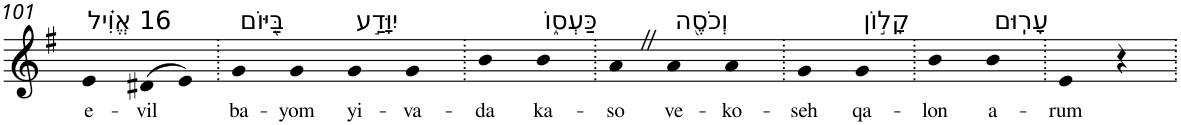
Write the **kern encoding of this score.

**kern	**text
*part1	*part1
*staff1	*staff1
*I"Piano	*
*I'Pno	*
!!LO:PB:g=z
*clefG2	*
*k[f#]	*
*G:	*
=101	=101
!LO:TX:a:t=16 אֱוִ֗יל	!
!	!LO:LY:b
4e	e-
!	!LO:LY:b
(>8d#X	-vil
8e)	.
=102.	=102.
!LO:TX:a:t=בַּ֭יּוֹם	!
!	!LO:LY:b
4g	ba-
!	!LO:LY:b
4g	-yom
!LO:TX:a:t=יִוָּדַ֣ע	!
!	!LO:LY:b
4g	yi-
!	!LO:LY:b
4g	-va-
=103.	=103.
!	!LO:LY:b
4b	-da
!LO:TX:a:t=כַּעְס֑וֹ	!
!	!LO:LY:b
4b	ka-
=104.	=104.
!	!LO:LY:b
4aZ	-so
!LO:TX:a:t=וְכֹסֶ֖ה	!
!	!LO:LY:b
4a	ve-
!	!LO:LY:b
4a	-ko-
=105.	=105.
!	!LO:LY:b
4g	-seh
!LO:TX:a:t=קָל֣וֹן	!
!	!LO:LY:b
4g	qa-
=106.	=106.
!	!LO:LY:b
4b	-lon
!LO:TX:a:t=עָרֽוּם	!
!	!LO:LY:b
4b	a-
=107.	=107.
!	!LO:LY:b
4e	-rum
4r	.
=.	=.
*-	*-
